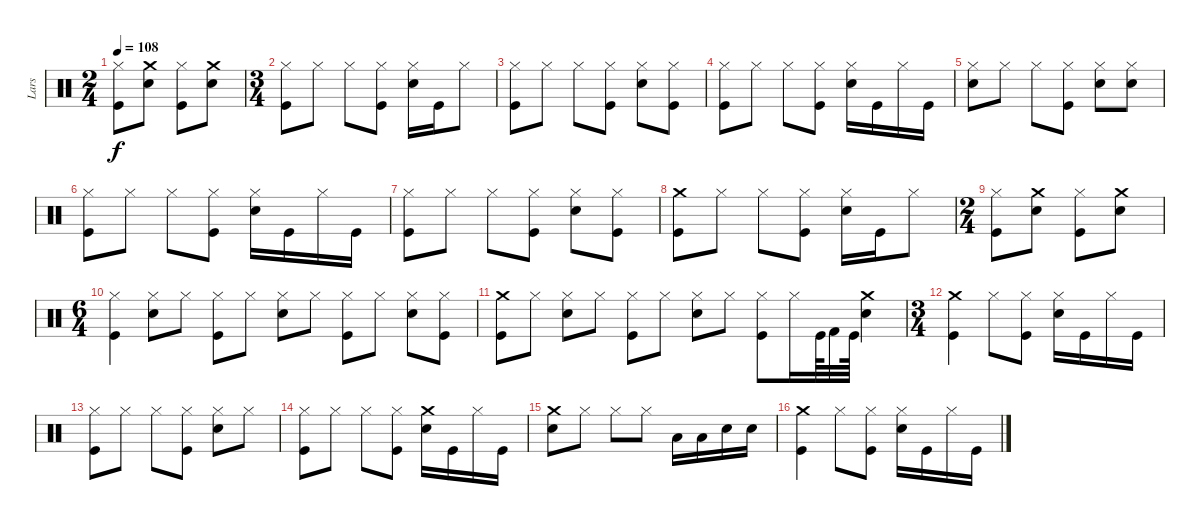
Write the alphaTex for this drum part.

\track ("Lars" "Lars") {instrument percussion}
\staff {score}
\articulation defaults
\ts (2 4)
\tempo 108
\clef neutral
\ks c
("Hi-Hat (closed)" "Kick (hit)").8{dy f} ("Snare (hit) 2" "Crash medium (hit)").8 ("Hi-Hat (closed)" "Kick (hit)").8 ("Crash medium (hit)" "Snare (hit) 2").8 |
\ts (3 4)
("Hi-Hat (closed)" "Kick (hit)").8 "Hi-Hat (closed)".8 "Hi-Hat (closed)".8 ("Hi-Hat (closed)" "Kick (hit)").8 ("Snare (hit) 2" "Hi-Hat (closed)").16 "Kick (hit)".16 "Hi-Hat (closed)".8 |
("Hi-Hat (closed)" "Kick (hit)").8 "Hi-Hat (closed)".8 "Hi-Hat (closed)".8 ("Kick (hit)" "Hi-Hat (closed)").8 ("Hi-Hat (closed)" "Snare (hit) 2").8 ("Kick (hit)" "Hi-Hat (closed)").8 |
("Hi-Hat (closed)" "Kick (hit)").8 "Hi-Hat (closed)".8 "Hi-Hat (closed)".8 ("Hi-Hat (closed)" "Kick (hit)").8 ("Snare (hit) 2" "Hi-Hat (closed)").16 "Kick (hit)".16 "Hi-Hat (closed)".16 "Kick (hit)".16 |
("Hi-Hat (closed)" "Snare (hit) 2").8 "Hi-Hat (closed)".8 "Hi-Hat (closed)".8 ("Kick (hit)" "Hi-Hat (closed)").8 ("Hi-Hat (closed)" "Snare (hit) 2").8 ("Snare (hit) 2" "Hi-Hat (closed)").8 |
("Hi-Hat (closed)" "Kick (hit)").8 "Hi-Hat (closed)".8 "Hi-Hat (closed)".8 ("Kick (hit)" "Hi-Hat (closed)").8 ("Hi-Hat (closed)" "Snare (hit) 2").16 "Kick (hit)".16 "Hi-Hat (closed)".16 "Kick (hit)".16 |
("Hi-Hat (closed)" "Kick (hit)").8 "Hi-Hat (closed)".8 "Hi-Hat (closed)".8 ("Hi-Hat (closed)" "Kick (hit)").8 ("Snare (hit) 2" "Hi-Hat (closed)").8 ("Hi-Hat (closed)" "Kick (hit)").8 |
("Crash medium (hit)" "Kick (hit)").8 "Hi-Hat (closed)".8 "Hi-Hat (closed)".8 ("Kick (hit)" "Hi-Hat (closed)").8 ("Hi-Hat (closed)" "Snare (hit) 2").16 "Kick (hit)".16 "Hi-Hat (closed)".8 |
\ts (2 4)
("Hi-Hat (closed)" "Kick (hit)").8 ("Crash medium (hit)" "Snare (hit) 2").8 ("Hi-Hat (closed)" "Kick (hit)").8 ("Crash medium (hit)" "Snare (hit) 2").8 |
\ts (6 4)
("Hi-Hat (closed)" "Kick (hit)").4 ("Hi-Hat (closed)" "Snare (hit) 2").8 "Hi-Hat (closed)".8 ("Hi-Hat (closed)" "Kick (hit)").8 "Hi-Hat (closed)".8 ("Snare (hit) 2" "Hi-Hat (closed)").8 "Hi-Hat (closed)".8 ("Hi-Hat (closed)" "Kick (hit)").8 "Hi-Hat (closed)".8 ("Snare (hit) 2" "Hi-Hat (closed)").8 ("Hi-Hat (closed)" "Kick (hit)").8 |
("Kick (hit)" "Crash medium (hit)").8 "Hi-Hat (closed)".8 ("Hi-Hat (closed)" "Snare (hit) 2").8 "Hi-Hat (closed)".8 ("Hi-Hat (closed)" "Kick (hit)").8 "Hi-Hat (closed)".8 ("Snare (hit) 2" "Hi-Hat (closed)").8 "Hi-Hat (closed)".8 ("Hi-Hat (closed)" "Kick (hit)").8 "Hi-Hat (closed)".16 "Kick (hit)".64 "Kick (hit) 2".32 "Kick (hit)".64 ("Crash medium (hit)" "Snare (hit) 2").4 |
\ts (3 4)
("Crash medium (hit)" "Kick (hit)").4 "Hi-Hat (closed)".8 ("Kick (hit)" "Hi-Hat (closed)").8 ("Snare (hit) 2" "Hi-Hat (closed)").16 "Kick (hit)".16 "Hi-Hat (closed)".16 "Kick (hit)".16 |
("Hi-Hat (closed)" "Kick (hit)").8 "Hi-Hat (closed)".8 "Hi-Hat (closed)".8 ("Hi-Hat (closed)" "Kick (hit)").8 ("Snare (hit) 2" "Hi-Hat (closed)").8 "Hi-Hat (closed)".8 |
("Hi-Hat (closed)" "Kick (hit)").8 "Hi-Hat (closed)".8 "Hi-Hat (closed)".8 ("Kick (hit)" "Hi-Hat (closed)").8 ("Crash medium (hit)" "Snare (hit) 2").16 "Kick (hit)".16 "Hi-Hat (closed)".16 "Kick (hit)".16 |
("Crash medium (hit)" "Snare (hit) 2").8 "Hi-Hat (closed)".8 "Hi-Hat (closed)".8 "Hi-Hat (closed)".8 "Low Tom (hit)".16 "Low Tom (hit)".16 "Snare (hit) 2".16 "Snare (hit) 2".16 |
("Kick (hit)" "Crash medium (hit)").4 "Hi-Hat (closed)".8 ("Kick (hit)" "Hi-Hat (closed)").8 ("Snare (hit) 2" "Hi-Hat (closed)").16 "Kick (hit)".16 "Hi-Hat (closed)".16 "Kick (hit)".16
